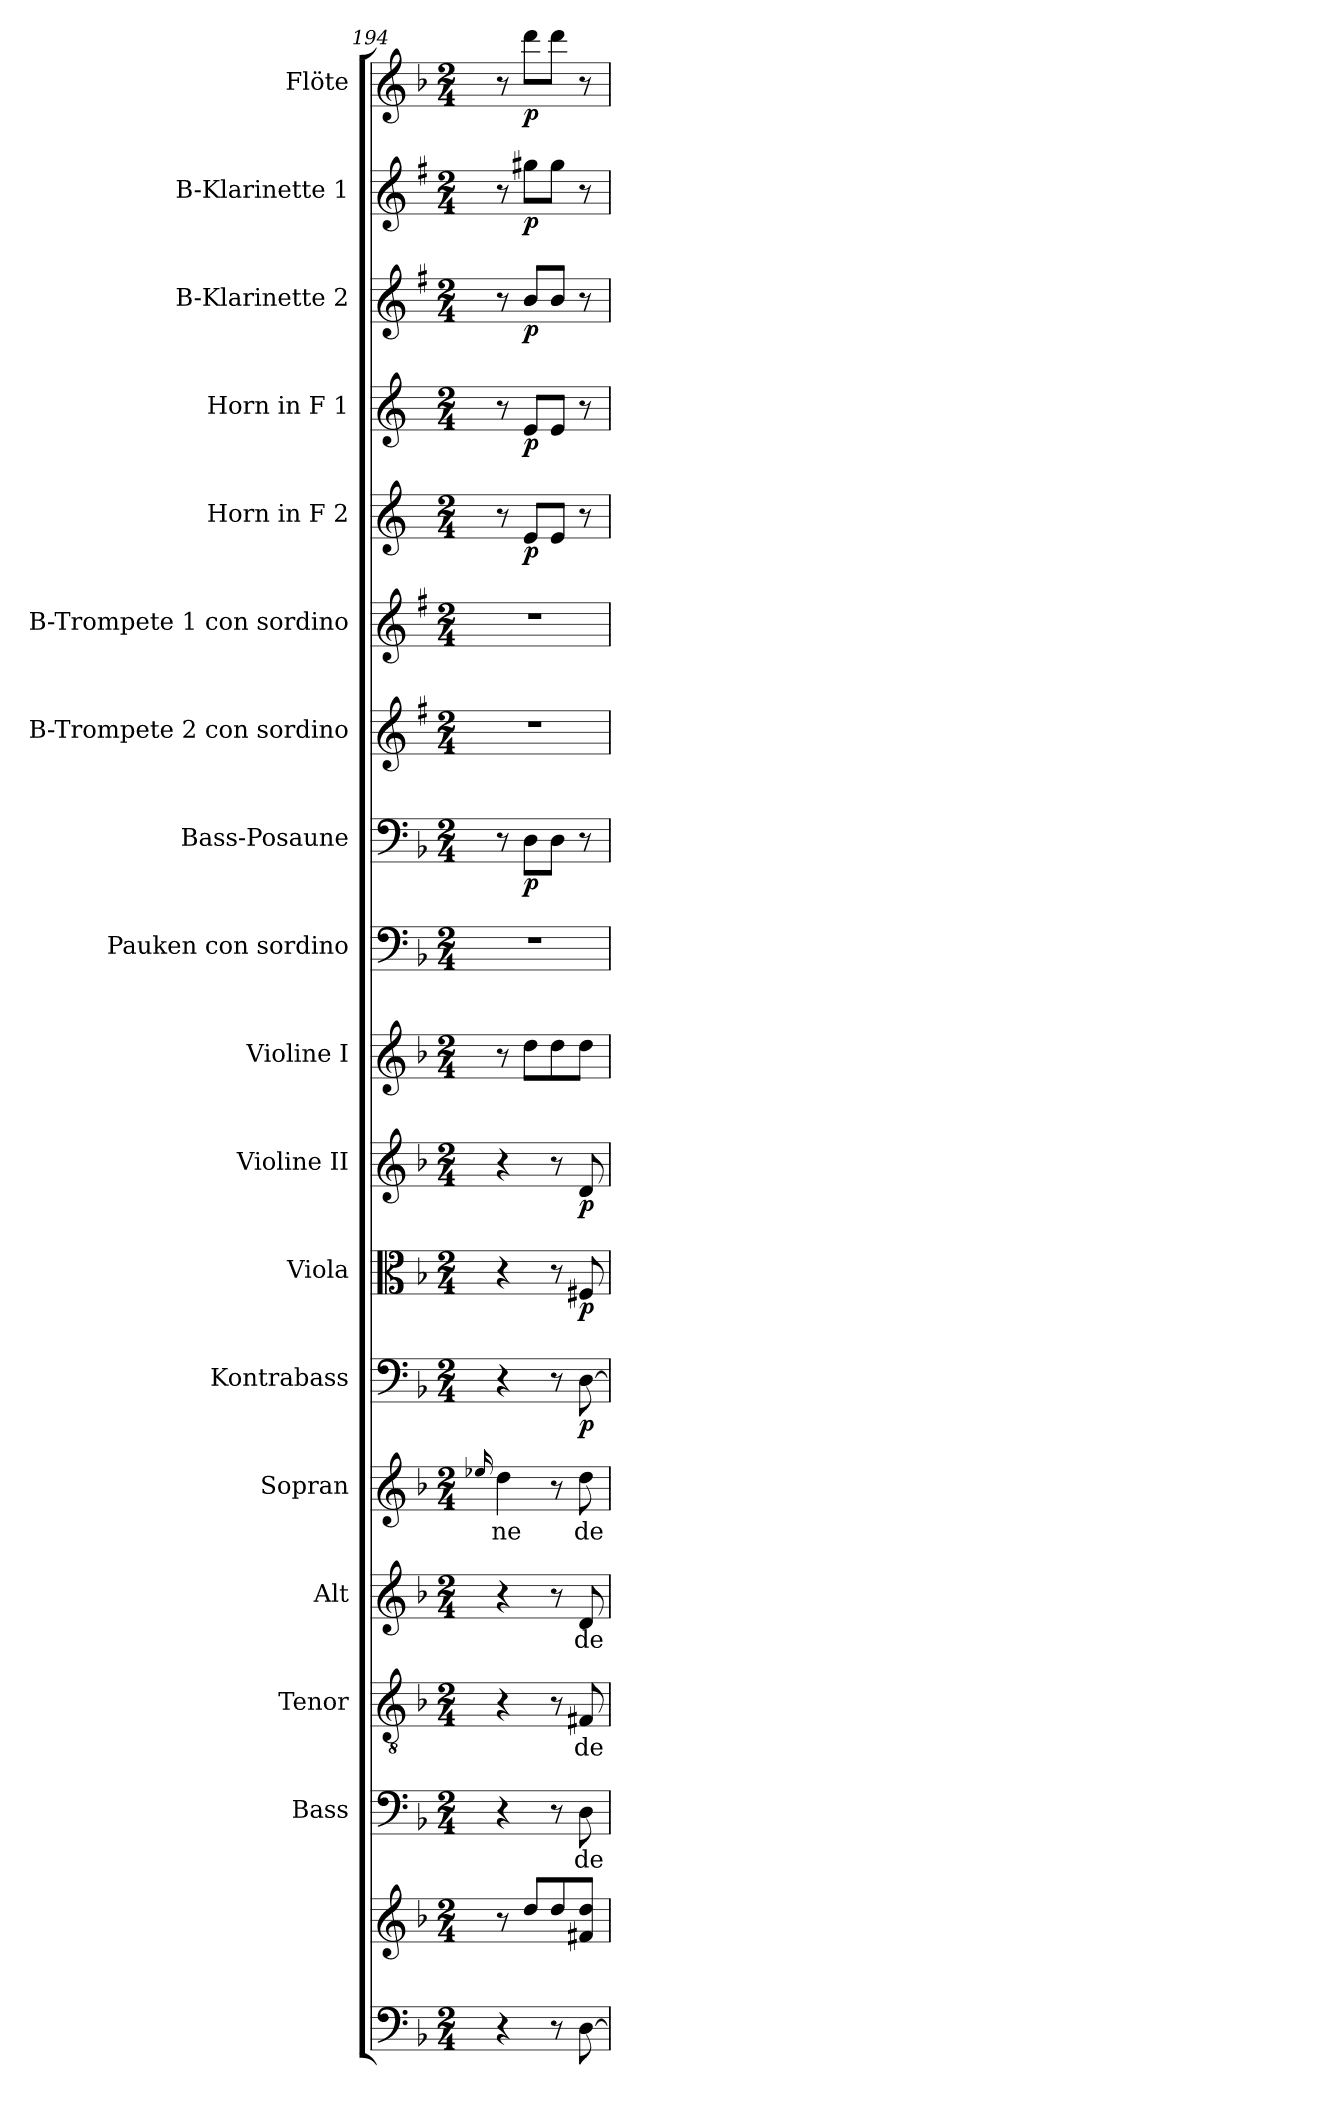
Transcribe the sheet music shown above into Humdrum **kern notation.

**kern	**kern	**kern	**text	**kern	**text	**kern	**text	**kern	**text	**kern	**dynam	**kern	**dynam	**kern	**dynam	**kern	**kern	**kern	**dynam	**kern	**kern	**kern	**dynam	**kern	**dynam	**kern	**dynam	**kern	**dynam	**kern	**dynam
*part18	*part18	*part17	*part17	*part16	*part16	*part15	*part15	*part14	*part14	*part13	*part13	*part12	*part12	*part11	*part11	*part10	*part9	*part8	*part8	*part7	*part6	*part5	*part5	*part4	*part4	*part3	*part3	*part2	*part2	*part1	*part1
*staff19	*staff18	*staff17	*staff17	*staff16	*staff16	*staff15	*staff15	*staff14	*staff14	*staff13	*staff13	*staff12	*staff12	*staff11	*staff11	*staff10	*staff9	*staff8	*staff8	*staff7	*staff6	*staff5	*staff5	*staff4	*staff4	*staff3	*staff3	*staff2	*staff2	*staff1	*staff1
*	*	*I"Bass	*	*I"Tenor	*	*I"Alt	*	*I"Sopran	*	*I"Kontrabass	*	*I"Viola	*	*I"Violine II	*	*I"Violine I	*I"Pauken con sordino	*I"Bass-Posaune	*	*I"B-Trompete 2 con sordino	*I"B-Trompete 1 con sordino	*I"Horn in F 2	*	*I"Horn in F 1	*	*I"B-Klarinette 2	*	*I"B-Klarinette 1	*	*I"Flöte	*
*	*	*I'B.	*	*I'T.	*	*I'A.	*	*I'S.	*	*I'Kb.	*	*I'Vla.	*	*I'Vl. II	*	*I'Vl. I	*I'Pk.	*I'B. Pos.	*	*I'B Trp. 2	*I'B Trp. 1	*	*	*	*	*I'B Kl. 2	*	*I'B Kl. 1	*	*I'Fl.	*
*clefF4	*clefG2	*clefF4	*	*clefGv2	*	*clefG2	*	*clefG2	*	*clefF4	*	*clefC3	*	*clefG2	*	*clefG2	*clefF4	*clefF4	*	*clefG2	*clefG2	*clefG2	*	*clefG2	*	*clefG2	*	*clefG2	*	*clefG2	*
*	*	*	*	*	*	*	*	*	*	*ITrd7c12	*	*	*	*	*	*	*	*	*	*ITrd1c2	*ITrd1c2	*ITrd4c7	*	*ITrd4c7	*	*ITrd1c2	*	*ITrd1c2	*	*	*
*k[b-]	*k[b-]	*k[b-]	*	*k[b-]	*	*k[b-]	*	*k[b-]	*	*k[b-]	*	*k[b-]	*	*k[b-]	*	*k[b-]	*k[b-]	*k[b-]	*	*k[b-]	*k[b-]	*k[b-]	*	*k[b-]	*	*k[b-]	*	*k[b-]	*	*k[b-]	*
*F:	*F:	*F:	*	*F:	*	*F:	*	*F:	*	*F:	*	*F:	*	*F:	*	*F:	*F:	*F:	*	*F:	*F:	*F:	*	*F:	*	*F:	*	*F:	*	*F:	*
*M2/4	*M2/4	*M2/4	*	*M2/4	*	*M2/4	*	*M2/4	*	*M2/4	*	*M2/4	*	*M2/4	*	*M2/4	*M2/4	*M2/4	*	*M2/4	*M2/4	*M2/4	*	*M2/4	*	*M2/4	*	*M2/4	*	*M2/4	*
=194	=194	=194	=194	=194	=194	=194	=194	=194	=194	=194	=194	=194	=194	=194	=194	=194	=194	=194	=194	=194	=194	=194	=194	=194	=194	=194	=194	=194	=194	=194	=194
.	.	.	.	.	.	.	.	16qqee-X/	.	.	.	.	.	.	.	.	.	.	.	.	.	.	.	.	.	.	.	.	.	.	.
!	!	!	!	!	!	!	!	!	!LO:LY:b	!	!	!	!	!	!	!	!	!	!	!	!	!	!	!	!	!	!	!	!	!	!
4r	8r	4r	.	4r	.	4r	.	4dd\	-ne	4r	.	4r	.	4r	.	8r	2r	8r	.	2r	2r	8r	.	8r	.	8r	.	8r	.	8r	.
!	!	!	!	!	!	!	!	!	!	!	!	!	!	!	!	!	!	!	!LO:DY:b	!	!	!	!LO:DY:b	!	!LO:DY:b	!	!LO:DY:b	!	!LO:DY:b	!	!LO:DY:b
.	8dd/L	.	.	.	.	.	.	.	.	.	.	.	.	.	.	8dd\L	.	8D\L	p	.	.	8A/L	p	8A/L	p	8a/L	p	8ff#X\L	p	8ddd\L	p
8r	8dd/	8r	.	8r	.	8r	.	8r	.	8r	.	8r	.	8r	.	8dd\	.	8D\J	.	.	.	8A/J	.	8A/J	.	8a/J	.	8ff#\J	.	8ddd\J	.
!	!	!	!LO:LY:b	!	!LO:LY:b	!	!LO:LY:b	!	!LO:LY:b	!	!LO:DY:b	!	!LO:DY:b	!	!LO:DY:b	!	!	!	!	!	!	!	!	!	!	!	!	!	!	!	!
[8D\	8f#X/ 8dd/J	8D\	de	8F#X/	de	8d/	de	8dd\	de	[8DD\	p	8F#X/	p	8d/	p	8dd\J	.	8r	.	.	.	8r	.	8r	.	8r	.	8r	.	8r	.
=	=	=	=	=	=	=	=	=	=	=	=	=	=	=	=	=	=	=	=	=	=	=	=	=	=	=	=	=	=	=	=
*-	*-	*-	*-	*-	*-	*-	*-	*-	*-	*-	*-	*-	*-	*-	*-	*-	*-	*-	*-	*-	*-	*-	*-	*-	*-	*-	*-	*-	*-	*-	*-
